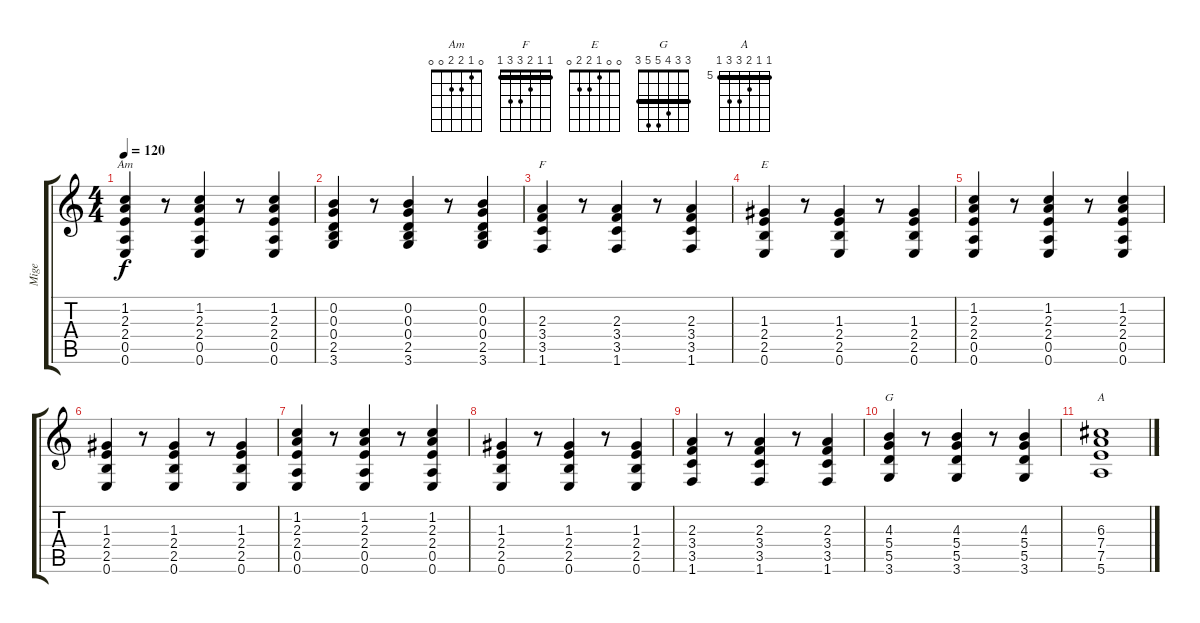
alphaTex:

\track ("Mige" "Mige") {instrument acousticguitarnylon}
\staff {score tabs}
\tuning (E4 B3 G3 D3 A2 E2) {hide}
\chord ("Am" 0 1 2 2 0 0)
\chord ("F" 1 1 2 3 3 1) {barre 1}
\chord ("E" 0 0 1 2 2 0)
\chord ("G" 3 3 4 5 5 3) {barre 3}
\chord ("A" 5 5 6 7 7 5) {firstfret 5 barre 5}
\ts (4 4)
\tempo 120
\clef g2
\ks c
(1.2 2.3 2.4 0.5 0.6).4{ch "Am" dy f} r.8 (1.2 2.3 2.4 0.5 0.6).4 r.8 (1.2 2.3 2.4 0.5 0.6).4 |
(0.2 0.3 0.4 2.5 3.6).4 r.8 (0.2 0.3 0.4 2.5 3.6).4 r.8 (0.2 0.3 0.4 2.5 3.6).4 |
(2.3 3.4 3.5 1.6).4{ch "F"} r.8 (2.3 3.4 3.5 1.6).4 r.8 (2.3 3.4 3.5 1.6).4 |
(1.3 2.4 2.5 0.6).4{ch "E"} r.8 (1.3 2.4 2.5 0.6).4 r.8 (1.3 2.4 2.5 0.6).4 |
(1.2 2.3 2.4 0.5 0.6).4 r.8 (1.2 2.3 2.4 0.5 0.6).4 r.8 (1.2 2.3 2.4 0.5 0.6).4 |
(1.3 2.4 2.5 0.6).4 r.8 (1.3 2.4 2.5 0.6).4 r.8 (1.3 2.4 2.5 0.6).4 |
(1.2 2.3 2.4 0.5 0.6).4 r.8 (1.2 2.3 2.4 0.5 0.6).4 r.8 (1.2 2.3 2.4 0.5 0.6).4 |
(1.3 2.4 2.5 0.6).4 r.8 (1.3 2.4 2.5 0.6).4 r.8 (1.3 2.4 2.5 0.6).4 |
(2.3 3.4 3.5 1.6).4 r.8 (2.3 3.4 3.5 1.6).4 r.8 (2.3 3.4 3.5 1.6).4 |
(4.3 5.4 5.5 3.6).4{ch "G"} r.8 (4.3 5.4 5.5 3.6).4 r.8 (4.3 5.4 5.5 3.6).4 |
(6.3 7.4 7.5 5.6).1{ch "A"}
